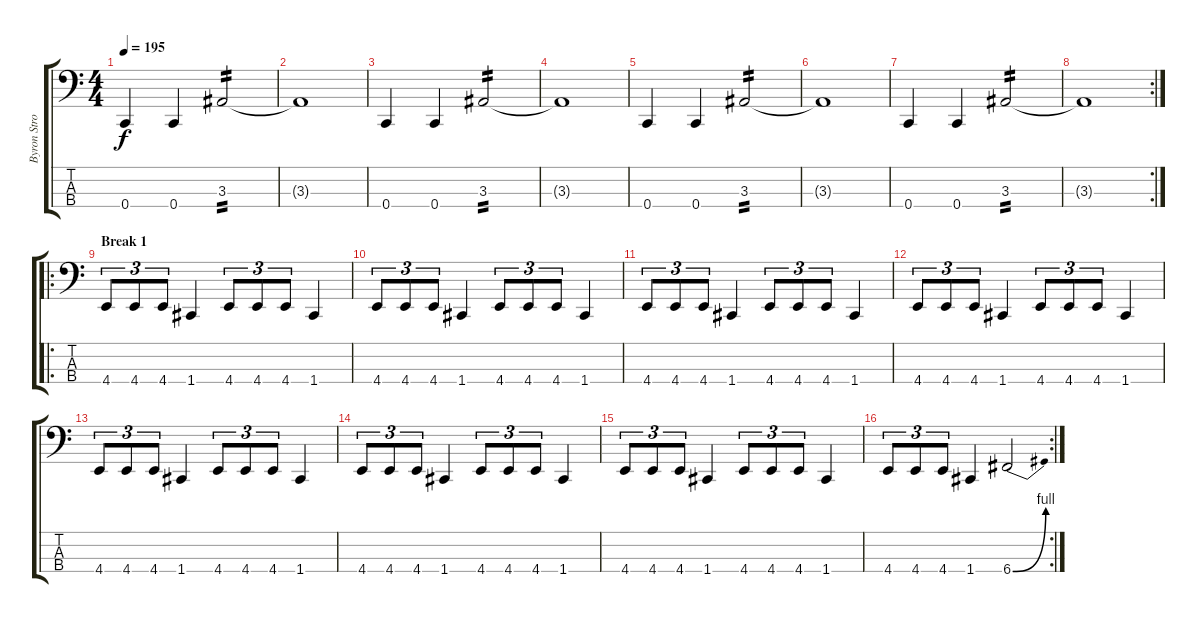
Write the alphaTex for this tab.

\track ("Byron Stroud" "Byron Stro") {instrument electricbasspick}
\staff {score tabs}
\tuning (G2 C2 G1 C1) {hide}
\ts (4 4)
\tempo 195
\clef f4
\ks c
0.4.4{dy f} 0.4.4 3.3.2{tp 2} |
3.3{t}.1 |
0.4.4 0.4.4 3.3.2{tp 2} |
3.3{t}.1 |
0.4.4 0.4.4 3.3.2{tp 2} |
3.3{t}.1 |
0.4.4 0.4.4 3.3.2{tp 2} |
\rc 2
3.3{t}.1 |
\ro
\section ("" "Break 1")
4.4.8{tu (3 2)} 4.4.8{tu (3 2)} 4.4.8{tu (3 2)} 1.4.4 4.4.8{tu (3 2)} 4.4.8{tu (3 2)} 4.4.8{tu (3 2)} 1.4.4 |
4.4.8{tu (3 2)} 4.4.8{tu (3 2)} 4.4.8{tu (3 2)} 1.4.4 4.4.8{tu (3 2)} 4.4.8{tu (3 2)} 4.4.8{tu (3 2)} 1.4.4 |
4.4.8{tu (3 2)} 4.4.8{tu (3 2)} 4.4.8{tu (3 2)} 1.4.4 4.4.8{tu (3 2)} 4.4.8{tu (3 2)} 4.4.8{tu (3 2)} 1.4.4 |
4.4.8{tu (3 2)} 4.4.8{tu (3 2)} 4.4.8{tu (3 2)} 1.4.4 4.4.8{tu (3 2)} 4.4.8{tu (3 2)} 4.4.8{tu (3 2)} 1.4.4 |
4.4.8{tu (3 2)} 4.4.8{tu (3 2)} 4.4.8{tu (3 2)} 1.4.4 4.4.8{tu (3 2)} 4.4.8{tu (3 2)} 4.4.8{tu (3 2)} 1.4.4 |
4.4.8{tu (3 2)} 4.4.8{tu (3 2)} 4.4.8{tu (3 2)} 1.4.4 4.4.8{tu (3 2)} 4.4.8{tu (3 2)} 4.4.8{tu (3 2)} 1.4.4 |
4.4.8{tu (3 2)} 4.4.8{tu (3 2)} 4.4.8{tu (3 2)} 1.4.4 4.4.8{tu (3 2)} 4.4.8{tu (3 2)} 4.4.8{tu (3 2)} 1.4.4 |
\rc 2
4.4.8{tu (3 2)} 4.4.8{tu (3 2)} 4.4.8{tu (3 2)} 1.4.4 6.4{be (bend 0 0 60 4)}.2
